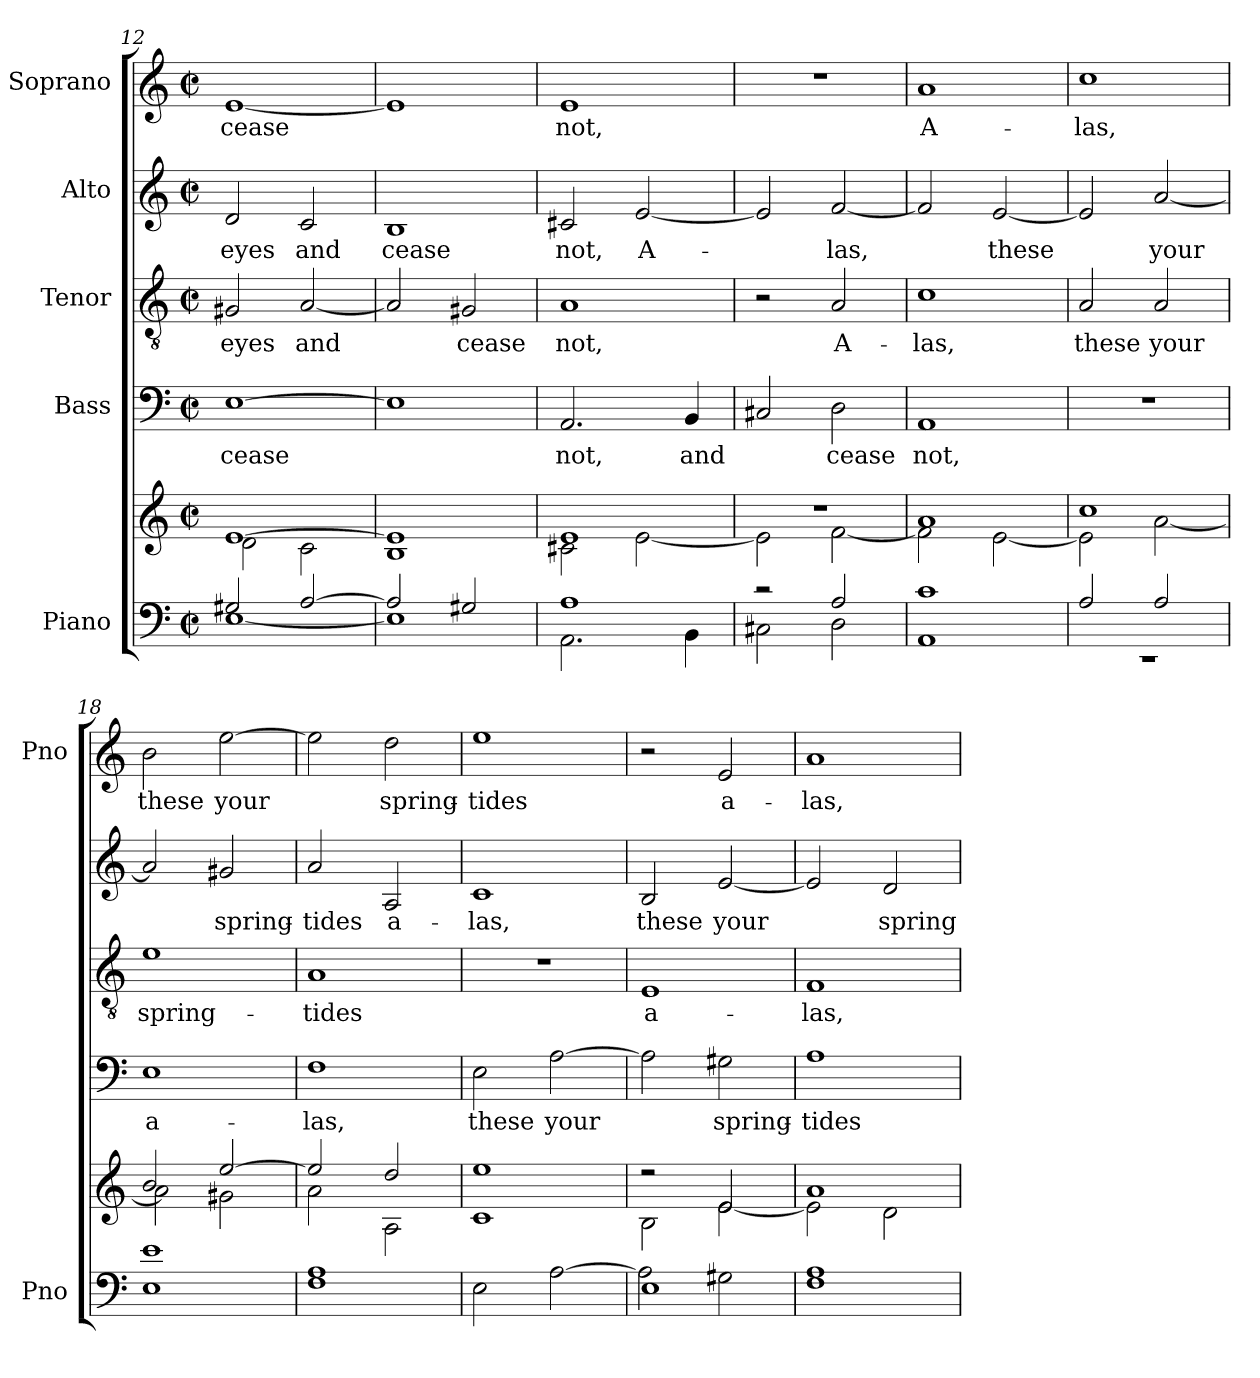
**kern	**kern	**kern	**text	**kern	**text	**kern	**text	**kern	**text
*part5	*part5	*part4	*part4	*part3	*part3	*part2	*part2	*part1	*part1
*staff6	*staff5	*staff4	*staff4	*staff3	*staff3	*staff2	*staff2	*staff1	*staff1
*I"Piano	*	*I"Bass	*	*I"Tenor	*	*I"Alto	*	*I"Soprano	*
*I'Pno	*	*	*	*	*	*	*	*I'Pno	*
*clefF4	*clefG2	*clefF4	*	*clefGv2	*	*clefG2	*	*clefG2	*
*k[]	*k[]	*k[]	*	*k[]	*	*k[]	*	*k[]	*
*a:	*a:	*a:	*	*a:	*	*a:	*	*a:	*
*M2/2	*M2/2	*M2/2	*	*M2/2	*	*M2/2	*	*M2/2	*
*met(c|)	*met(c|)	*met(c|)	*	*met(c|)	*	*met(c|)	*	*met(c|)	*
=12	=12	=12	=12	=12	=12	=12	=12	=12	=12
*^	*^	*	*	*	*	*	*	*	*
2G#X/	[<1E	[>1e	2d\	[1E	cease	2G#X/	eyes	2d/	eyes	[1e	cease
[>2A/	.	.	2c\	.	.	[2A/	and	2c/	and	.	.
=13	=13	=13	=13	=13	=13	=13	=13	=13	=13	=13	=13
2A/]	1E]	1e]	1B	1E]	.	2A/]	.	1B	cease	1e]	.
2G#X/	.	.	.	.	.	2G#X/	cease	.	.	.	.
!!LO:PB:g=z
=14	=14	=14	=14	=14	=14	=14	=14	=14	=14	=14	=14
1A	2.AA\	1e	2c#X\	2.AA/	not,	1A	not,	2c#X/	not,	1e	not,
.	.	.	[<2e\	.	.	.	.	[2e/	A-	.	.
.	4BB\	.	.	4BB/	and	.	.	.	.	.	.
=15	=15	=15	=15	=15	=15	=15	=15	=15	=15	=15	=15
2rc	2C#X\	1rdd	2e\]	2C#X/	.	2r	.	2e/]	-­	1r	.
2A/	2D\	.	[<2f\	2D\	cease	2A/	A-	[2f/	las,	.	.
=16	=16	=16	=16	=16	=16	=16	=16	=16	=16	=16	=16
1c	1AA	1a	2f\]	1AA	not,	1c	-las,	2f/]	.	1a	A-
.	.	.	[<2e\	.	.	.	.	[2e/	these	.	.
=17	=17	=17	=17	=17	=17	=17	=17	=17	=17	=17	=17
2A/	1rEE	1cc	2e\]	1r	.	2A/	these	2e/]	.	1cc	-las,
2A/	.	.	[<2a\	.	.	2A/	your	[2a/	your	.	.
=18	=18	=18	=18	=18	=18	=18	=18	=18	=18	=18	=18
1e	1E	2b/	2a\]	1E	a-	1e	spring-	2a/]	.	2b\	these
.	.	[>2ee/	2g#X\	.	.	.	.	2g#X/	spring-	[2ee\	your
=19	=19	=19	=19	=19	=19	=19	=19	=19	=19	=19	=19
1A	1F	2ee/]	2a\	1F	-las,	1A	-tides	2a/	-tides	2ee\]	.
.	.	2dd/	2A\	.	.	.	.	2A/	a-	2dd\	spring-
*v	*v	*	*	*	*	*	*	*	*	*	*
=20	=20	=20	=20	=20	=20	=20	=20	=20	=20	=20
2E\	1ee	1c	2E\	these	1r	.	1c	-las,	1ee	-tides
[2A\	.	.	[2A\	your	.	.	.	.	.	.
=21	=21	=21	=21	=21	=21	=21	=21	=21	=21	=21
*^	*	*	*	*	*	*	*	*	*	*
1E	2A\]	2r	2B\	2A\]	.	1E	a-	2B/	these	2r	.
.	2G#X\	2e/	[<2e\	2G#X\	spring-	.	.	[2e/	your	2e/	a-
!!LO:LB:g=z
=22	=22	=22	=22	=22	=22	=22	=22	=22	=22	=22	=22
1F	1A	1a	2e\]	1A	-tides	1F	-las,	2e/]	.	1a	-las,
.	.	.	2d\	.	.	.	.	2d/	spring-	.	.
*v	*v	*	*	*	*	*	*	*	*	*	*
*	*v	*v	*	*	*	*	*	*	*	*
=	=	=	=	=	=	=	=	=	=
*-	*-	*-	*-	*-	*-	*-	*-	*-	*-
